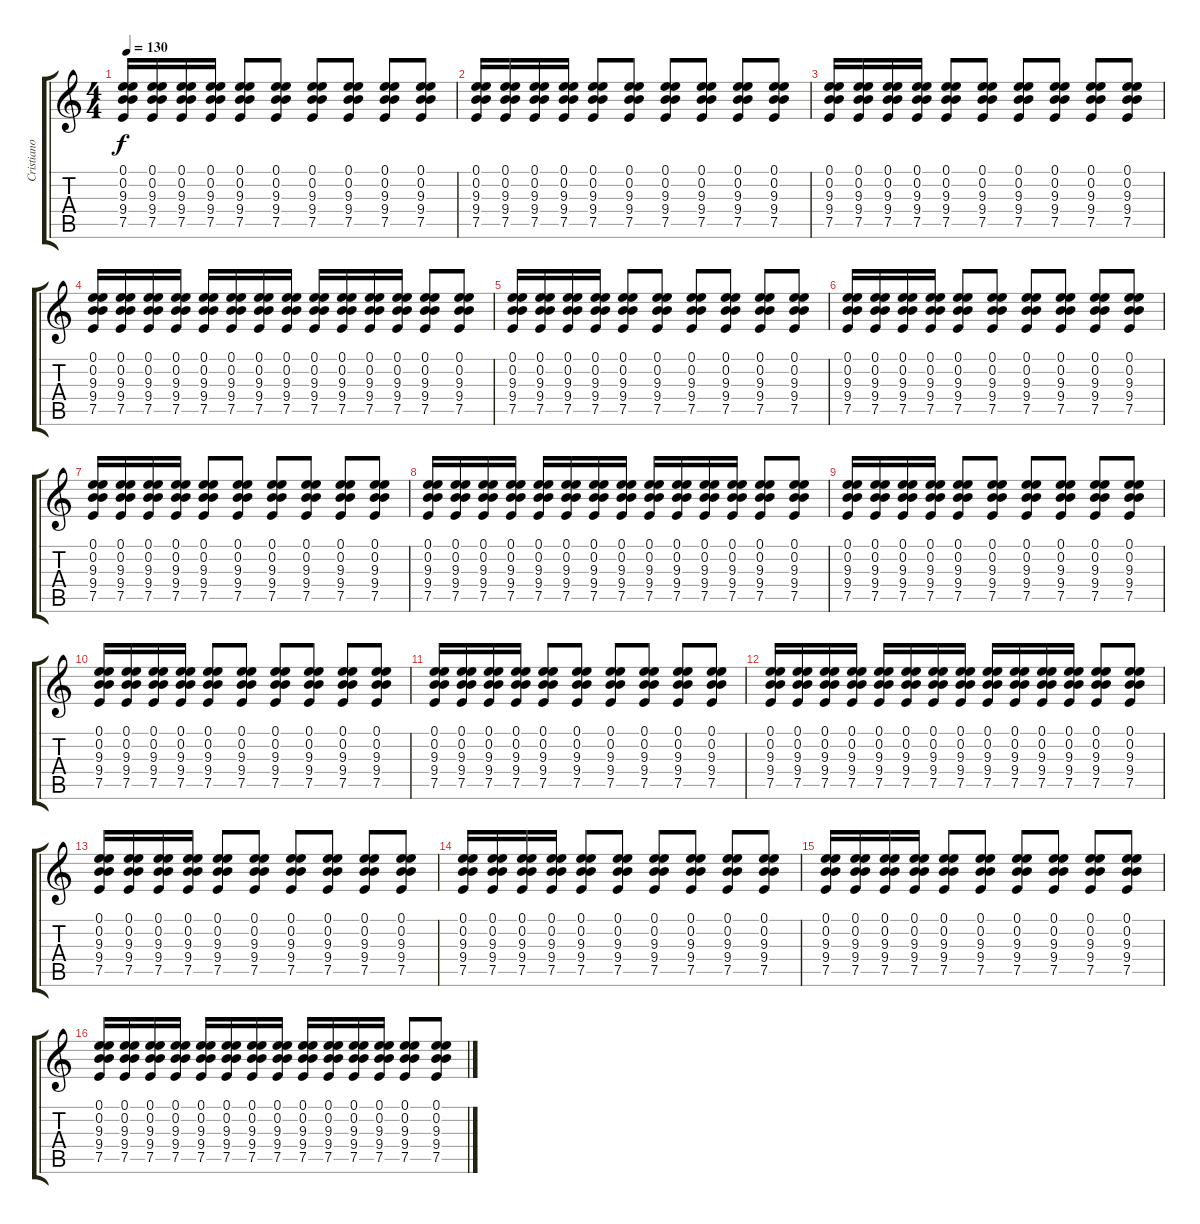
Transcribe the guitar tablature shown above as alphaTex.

\track ("Cristiano Migliore" "Cristiano ") {instrument acousticguitarnylon}
\staff {score tabs}
\tuning (E4 B3 G3 D3 A2 E2) {hide}
\ts (4 4)
\tempo 130
\clef g2
\ks c
(0.1 0.2 9.3 9.4 7.5).16{dy f} (0.1 0.2 9.3 9.4 7.5).16 (0.1 0.2 9.3 9.4 7.5).16 (0.1 0.2 9.3 9.4 7.5).16 (0.1 0.2 9.3 9.4 7.5).8 (0.1 0.2 9.3 9.4 7.5).8 (0.1 0.2 9.3 9.4 7.5).8 (0.1 0.2 9.3 9.4 7.5).8 (0.1 0.2 9.3 9.4 7.5).8 (0.1 0.2 9.3 9.4 7.5).8 |
(0.1 0.2 9.3 9.4 7.5).16 (0.1 0.2 9.3 9.4 7.5).16 (0.1 0.2 9.3 9.4 7.5).16 (0.1 0.2 9.3 9.4 7.5).16 (0.1 0.2 9.3 9.4 7.5).8 (0.1 0.2 9.3 9.4 7.5).8 (0.1 0.2 9.3 9.4 7.5).8 (0.1 0.2 9.3 9.4 7.5).8 (0.1 0.2 9.3 9.4 7.5).8 (0.1 0.2 9.3 9.4 7.5).8 |
(0.1 0.2 9.3 9.4 7.5).16 (0.1 0.2 9.3 9.4 7.5).16 (0.1 0.2 9.3 9.4 7.5).16 (0.1 0.2 9.3 9.4 7.5).16 (0.1 0.2 9.3 9.4 7.5).8 (0.1 0.2 9.3 9.4 7.5).8 (0.1 0.2 9.3 9.4 7.5).8 (0.1 0.2 9.3 9.4 7.5).8 (0.1 0.2 9.3 9.4 7.5).8 (0.1 0.2 9.3 9.4 7.5).8 |
(0.1 0.2 9.3 9.4 7.5).16 (0.1 0.2 9.3 9.4 7.5).16 (0.1 0.2 9.3 9.4 7.5).16 (0.1 0.2 9.3 9.4 7.5).16 (0.1 0.2 9.3 9.4 7.5).16 (0.1 0.2 9.3 9.4 7.5).16 (0.1 0.2 9.3 9.4 7.5).16 (0.1 0.2 9.3 9.4 7.5).16 (0.1 0.2 9.3 9.4 7.5).16 (0.1 0.2 9.3 9.4 7.5).16 (0.1 0.2 9.3 9.4 7.5).16 (0.1 0.2 9.3 9.4 7.5).16 (0.1 0.2 9.3 9.4 7.5).8 (0.1 0.2 9.3 9.4 7.5).8 |
(0.1 0.2 9.3 9.4 7.5).16 (0.1 0.2 9.3 9.4 7.5).16 (0.1 0.2 9.3 9.4 7.5).16 (0.1 0.2 9.3 9.4 7.5).16 (0.1 0.2 9.3 9.4 7.5).8 (0.1 0.2 9.3 9.4 7.5).8 (0.1 0.2 9.3 9.4 7.5).8 (0.1 0.2 9.3 9.4 7.5).8 (0.1 0.2 9.3 9.4 7.5).8 (0.1 0.2 9.3 9.4 7.5).8 |
(0.1 0.2 9.3 9.4 7.5).16 (0.1 0.2 9.3 9.4 7.5).16 (0.1 0.2 9.3 9.4 7.5).16 (0.1 0.2 9.3 9.4 7.5).16 (0.1 0.2 9.3 9.4 7.5).8 (0.1 0.2 9.3 9.4 7.5).8 (0.1 0.2 9.3 9.4 7.5).8 (0.1 0.2 9.3 9.4 7.5).8 (0.1 0.2 9.3 9.4 7.5).8 (0.1 0.2 9.3 9.4 7.5).8 |
(0.1 0.2 9.3 9.4 7.5).16 (0.1 0.2 9.3 9.4 7.5).16 (0.1 0.2 9.3 9.4 7.5).16 (0.1 0.2 9.3 9.4 7.5).16 (0.1 0.2 9.3 9.4 7.5).8 (0.1 0.2 9.3 9.4 7.5).8 (0.1 0.2 9.3 9.4 7.5).8 (0.1 0.2 9.3 9.4 7.5).8 (0.1 0.2 9.3 9.4 7.5).8 (0.1 0.2 9.3 9.4 7.5).8 |
(0.1 0.2 9.3 9.4 7.5).16 (0.1 0.2 9.3 9.4 7.5).16 (0.1 0.2 9.3 9.4 7.5).16 (0.1 0.2 9.3 9.4 7.5).16 (0.1 0.2 9.3 9.4 7.5).16 (0.1 0.2 9.3 9.4 7.5).16 (0.1 0.2 9.3 9.4 7.5).16 (0.1 0.2 9.3 9.4 7.5).16 (0.1 0.2 9.3 9.4 7.5).16 (0.1 0.2 9.3 9.4 7.5).16 (0.1 0.2 9.3 9.4 7.5).16 (0.1 0.2 9.3 9.4 7.5).16 (0.1 0.2 9.3 9.4 7.5).8 (0.1 0.2 9.3 9.4 7.5).8 |
(0.1 0.2 9.3 9.4 7.5).16 (0.1 0.2 9.3 9.4 7.5).16 (0.1 0.2 9.3 9.4 7.5).16 (0.1 0.2 9.3 9.4 7.5).16 (0.1 0.2 9.3 9.4 7.5).8 (0.1 0.2 9.3 9.4 7.5).8 (0.1 0.2 9.3 9.4 7.5).8 (0.1 0.2 9.3 9.4 7.5).8 (0.1 0.2 9.3 9.4 7.5).8 (0.1 0.2 9.3 9.4 7.5).8 |
(0.1 0.2 9.3 9.4 7.5).16 (0.1 0.2 9.3 9.4 7.5).16 (0.1 0.2 9.3 9.4 7.5).16 (0.1 0.2 9.3 9.4 7.5).16 (0.1 0.2 9.3 9.4 7.5).8 (0.1 0.2 9.3 9.4 7.5).8 (0.1 0.2 9.3 9.4 7.5).8 (0.1 0.2 9.3 9.4 7.5).8 (0.1 0.2 9.3 9.4 7.5).8 (0.1 0.2 9.3 9.4 7.5).8 |
(0.1 0.2 9.3 9.4 7.5).16 (0.1 0.2 9.3 9.4 7.5).16 (0.1 0.2 9.3 9.4 7.5).16 (0.1 0.2 9.3 9.4 7.5).16 (0.1 0.2 9.3 9.4 7.5).8 (0.1 0.2 9.3 9.4 7.5).8 (0.1 0.2 9.3 9.4 7.5).8 (0.1 0.2 9.3 9.4 7.5).8 (0.1 0.2 9.3 9.4 7.5).8 (0.1 0.2 9.3 9.4 7.5).8 |
(0.1 0.2 9.3 9.4 7.5).16 (0.1 0.2 9.3 9.4 7.5).16 (0.1 0.2 9.3 9.4 7.5).16 (0.1 0.2 9.3 9.4 7.5).16 (0.1 0.2 9.3 9.4 7.5).16 (0.1 0.2 9.3 9.4 7.5).16 (0.1 0.2 9.3 9.4 7.5).16 (0.1 0.2 9.3 9.4 7.5).16 (0.1 0.2 9.3 9.4 7.5).16 (0.1 0.2 9.3 9.4 7.5).16 (0.1 0.2 9.3 9.4 7.5).16 (0.1 0.2 9.3 9.4 7.5).16 (0.1 0.2 9.3 9.4 7.5).8 (0.1 0.2 9.3 9.4 7.5).8 |
(0.1 0.2 9.3 9.4 7.5).16 (0.1 0.2 9.3 9.4 7.5).16 (0.1 0.2 9.3 9.4 7.5).16 (0.1 0.2 9.3 9.4 7.5).16 (0.1 0.2 9.3 9.4 7.5).8 (0.1 0.2 9.3 9.4 7.5).8 (0.1 0.2 9.3 9.4 7.5).8 (0.1 0.2 9.3 9.4 7.5).8 (0.1 0.2 9.3 9.4 7.5).8 (0.1 0.2 9.3 9.4 7.5).8 |
(0.1 0.2 9.3 9.4 7.5).16 (0.1 0.2 9.3 9.4 7.5).16 (0.1 0.2 9.3 9.4 7.5).16 (0.1 0.2 9.3 9.4 7.5).16 (0.1 0.2 9.3 9.4 7.5).8 (0.1 0.2 9.3 9.4 7.5).8 (0.1 0.2 9.3 9.4 7.5).8 (0.1 0.2 9.3 9.4 7.5).8 (0.1 0.2 9.3 9.4 7.5).8 (0.1 0.2 9.3 9.4 7.5).8 |
(0.1 0.2 9.3 9.4 7.5).16 (0.1 0.2 9.3 9.4 7.5).16 (0.1 0.2 9.3 9.4 7.5).16 (0.1 0.2 9.3 9.4 7.5).16 (0.1 0.2 9.3 9.4 7.5).8 (0.1 0.2 9.3 9.4 7.5).8 (0.1 0.2 9.3 9.4 7.5).8 (0.1 0.2 9.3 9.4 7.5).8 (0.1 0.2 9.3 9.4 7.5).8 (0.1 0.2 9.3 9.4 7.5).8 |
(0.1 0.2 9.3 9.4 7.5).16 (0.1 0.2 9.3 9.4 7.5).16 (0.1 0.2 9.3 9.4 7.5).16 (0.1 0.2 9.3 9.4 7.5).16 (0.1 0.2 9.3 9.4 7.5).16 (0.1 0.2 9.3 9.4 7.5).16 (0.1 0.2 9.3 9.4 7.5).16 (0.1 0.2 9.3 9.4 7.5).16 (0.1 0.2 9.3 9.4 7.5).16 (0.1 0.2 9.3 9.4 7.5).16 (0.1 0.2 9.3 9.4 7.5).16 (0.1 0.2 9.3 9.4 7.5).16 (0.1 0.2 9.3 9.4 7.5).8 (0.1 0.2 9.3 9.4 7.5).8
